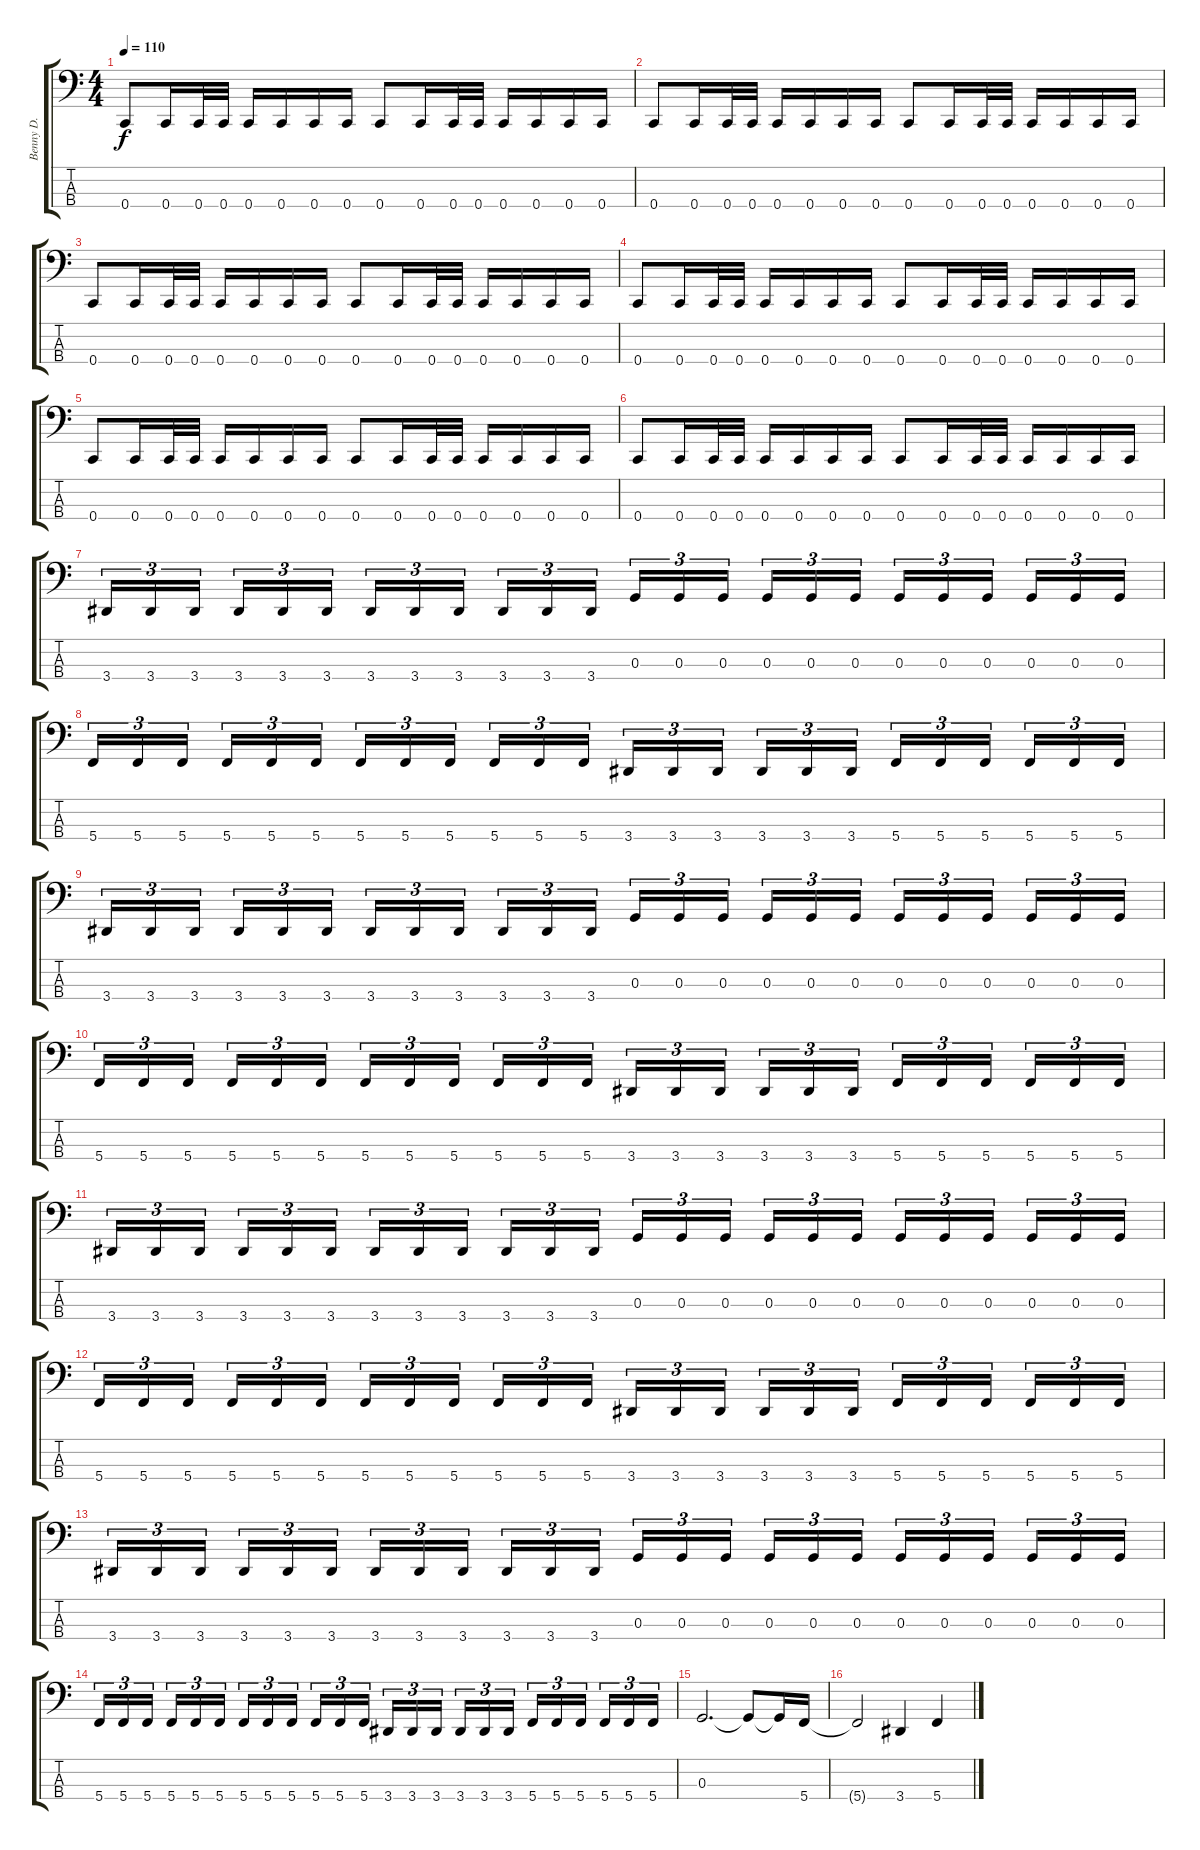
\track ("Benny D." "Benny D.") {instrument electricbasspick}
\staff {score tabs}
\tuning (F2 C2 G1 C1) {hide}
\ts (4 4)
\tempo 110
\clef f4
\ks c
0.4.8{dy f} 0.4.16 0.4.32 0.4.32 0.4.16 0.4.16 0.4.16 0.4.16 0.4.8 0.4.16 0.4.32 0.4.32 0.4.16 0.4.16 0.4.16 0.4.16 |
0.4.8 0.4.16 0.4.32 0.4.32 0.4.16 0.4.16 0.4.16 0.4.16 0.4.8 0.4.16 0.4.32 0.4.32 0.4.16 0.4.16 0.4.16 0.4.16 |
0.4.8 0.4.16 0.4.32 0.4.32 0.4.16 0.4.16 0.4.16 0.4.16 0.4.8 0.4.16 0.4.32 0.4.32 0.4.16 0.4.16 0.4.16 0.4.16 |
0.4.8 0.4.16 0.4.32 0.4.32 0.4.16 0.4.16 0.4.16 0.4.16 0.4.8 0.4.16 0.4.32 0.4.32 0.4.16 0.4.16 0.4.16 0.4.16 |
0.4.8 0.4.16 0.4.32 0.4.32 0.4.16 0.4.16 0.4.16 0.4.16 0.4.8 0.4.16 0.4.32 0.4.32 0.4.16 0.4.16 0.4.16 0.4.16 |
0.4.8 0.4.16 0.4.32 0.4.32 0.4.16 0.4.16 0.4.16 0.4.16 0.4.8 0.4.16 0.4.32 0.4.32 0.4.16 0.4.16 0.4.16 0.4.16 |
3.4.16{tu (3 2)} 3.4.16{tu (3 2)} 3.4.16{tu (3 2)} 3.4.16{tu (3 2)} 3.4.16{tu (3 2)} 3.4.16{tu (3 2)} 3.4.16{tu (3 2)} 3.4.16{tu (3 2)} 3.4.16{tu (3 2)} 3.4.16{tu (3 2)} 3.4.16{tu (3 2)} 3.4.16{tu (3 2)} 0.3.16{tu (3 2)} 0.3.16{tu (3 2)} 0.3.16{tu (3 2)} 0.3.16{tu (3 2)} 0.3.16{tu (3 2)} 0.3.16{tu (3 2)} 0.3.16{tu (3 2)} 0.3.16{tu (3 2)} 0.3.16{tu (3 2)} 0.3.16{tu (3 2)} 0.3.16{tu (3 2)} 0.3.16{tu (3 2)} |
5.4.16{tu (3 2)} 5.4.16{tu (3 2)} 5.4.16{tu (3 2)} 5.4.16{tu (3 2)} 5.4.16{tu (3 2)} 5.4.16{tu (3 2)} 5.4.16{tu (3 2)} 5.4.16{tu (3 2)} 5.4.16{tu (3 2)} 5.4.16{tu (3 2)} 5.4.16{tu (3 2)} 5.4.16{tu (3 2)} 3.4.16{tu (3 2)} 3.4.16{tu (3 2)} 3.4.16{tu (3 2)} 3.4.16{tu (3 2)} 3.4.16{tu (3 2)} 3.4.16{tu (3 2)} 5.4.16{tu (3 2)} 5.4.16{tu (3 2)} 5.4.16{tu (3 2)} 5.4.16{tu (3 2)} 5.4.16{tu (3 2)} 5.4.16{tu (3 2)} |
3.4.16{tu (3 2)} 3.4.16{tu (3 2)} 3.4.16{tu (3 2)} 3.4.16{tu (3 2)} 3.4.16{tu (3 2)} 3.4.16{tu (3 2)} 3.4.16{tu (3 2)} 3.4.16{tu (3 2)} 3.4.16{tu (3 2)} 3.4.16{tu (3 2)} 3.4.16{tu (3 2)} 3.4.16{tu (3 2)} 0.3.16{tu (3 2)} 0.3.16{tu (3 2)} 0.3.16{tu (3 2)} 0.3.16{tu (3 2)} 0.3.16{tu (3 2)} 0.3.16{tu (3 2)} 0.3.16{tu (3 2)} 0.3.16{tu (3 2)} 0.3.16{tu (3 2)} 0.3.16{tu (3 2)} 0.3.16{tu (3 2)} 0.3.16{tu (3 2)} |
5.4.16{tu (3 2)} 5.4.16{tu (3 2)} 5.4.16{tu (3 2)} 5.4.16{tu (3 2)} 5.4.16{tu (3 2)} 5.4.16{tu (3 2)} 5.4.16{tu (3 2)} 5.4.16{tu (3 2)} 5.4.16{tu (3 2)} 5.4.16{tu (3 2)} 5.4.16{tu (3 2)} 5.4.16{tu (3 2)} 3.4.16{tu (3 2)} 3.4.16{tu (3 2)} 3.4.16{tu (3 2)} 3.4.16{tu (3 2)} 3.4.16{tu (3 2)} 3.4.16{tu (3 2)} 5.4.16{tu (3 2)} 5.4.16{tu (3 2)} 5.4.16{tu (3 2)} 5.4.16{tu (3 2)} 5.4.16{tu (3 2)} 5.4.16{tu (3 2)} |
3.4.16{tu (3 2)} 3.4.16{tu (3 2)} 3.4.16{tu (3 2)} 3.4.16{tu (3 2)} 3.4.16{tu (3 2)} 3.4.16{tu (3 2)} 3.4.16{tu (3 2)} 3.4.16{tu (3 2)} 3.4.16{tu (3 2)} 3.4.16{tu (3 2)} 3.4.16{tu (3 2)} 3.4.16{tu (3 2)} 0.3.16{tu (3 2)} 0.3.16{tu (3 2)} 0.3.16{tu (3 2)} 0.3.16{tu (3 2)} 0.3.16{tu (3 2)} 0.3.16{tu (3 2)} 0.3.16{tu (3 2)} 0.3.16{tu (3 2)} 0.3.16{tu (3 2)} 0.3.16{tu (3 2)} 0.3.16{tu (3 2)} 0.3.16{tu (3 2)} |
5.4.16{tu (3 2)} 5.4.16{tu (3 2)} 5.4.16{tu (3 2)} 5.4.16{tu (3 2)} 5.4.16{tu (3 2)} 5.4.16{tu (3 2)} 5.4.16{tu (3 2)} 5.4.16{tu (3 2)} 5.4.16{tu (3 2)} 5.4.16{tu (3 2)} 5.4.16{tu (3 2)} 5.4.16{tu (3 2)} 3.4.16{tu (3 2)} 3.4.16{tu (3 2)} 3.4.16{tu (3 2)} 3.4.16{tu (3 2)} 3.4.16{tu (3 2)} 3.4.16{tu (3 2)} 5.4.16{tu (3 2)} 5.4.16{tu (3 2)} 5.4.16{tu (3 2)} 5.4.16{tu (3 2)} 5.4.16{tu (3 2)} 5.4.16{tu (3 2)} |
3.4.16{tu (3 2)} 3.4.16{tu (3 2)} 3.4.16{tu (3 2)} 3.4.16{tu (3 2)} 3.4.16{tu (3 2)} 3.4.16{tu (3 2)} 3.4.16{tu (3 2)} 3.4.16{tu (3 2)} 3.4.16{tu (3 2)} 3.4.16{tu (3 2)} 3.4.16{tu (3 2)} 3.4.16{tu (3 2)} 0.3.16{tu (3 2)} 0.3.16{tu (3 2)} 0.3.16{tu (3 2)} 0.3.16{tu (3 2)} 0.3.16{tu (3 2)} 0.3.16{tu (3 2)} 0.3.16{tu (3 2)} 0.3.16{tu (3 2)} 0.3.16{tu (3 2)} 0.3.16{tu (3 2)} 0.3.16{tu (3 2)} 0.3.16{tu (3 2)} |
5.4.16{tu (3 2)} 5.4.16{tu (3 2)} 5.4.16{tu (3 2)} 5.4.16{tu (3 2)} 5.4.16{tu (3 2)} 5.4.16{tu (3 2)} 5.4.16{tu (3 2)} 5.4.16{tu (3 2)} 5.4.16{tu (3 2)} 5.4.16{tu (3 2)} 5.4.16{tu (3 2)} 5.4.16{tu (3 2)} 3.4.16{tu (3 2)} 3.4.16{tu (3 2)} 3.4.16{tu (3 2)} 3.4.16{tu (3 2)} 3.4.16{tu (3 2)} 3.4.16{tu (3 2)} 5.4.16{tu (3 2)} 5.4.16{tu (3 2)} 5.4.16{tu (3 2)} 5.4.16{tu (3 2)} 5.4.16{tu (3 2)} 5.4.16{tu (3 2)} |
0.3.2{d} 0.3{t}.8 0.3{t}.16 5.4.16 |
5.4{t}.2 3.4.4 5.4.4
